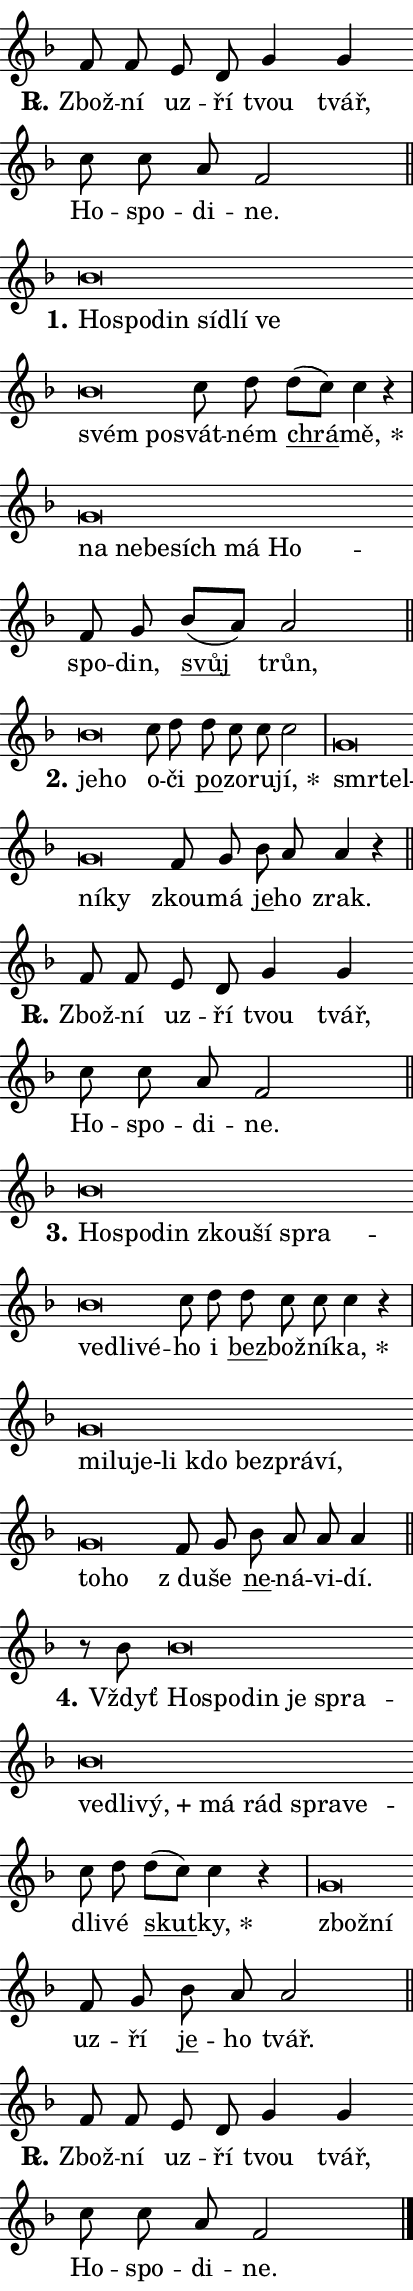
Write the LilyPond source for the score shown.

\version "2.22.1"
\header { tagline = "" }
\paper {
  indent = 0\cm
  top-margin = 0\cm
  right-margin = 0\cm
  bottom-margin = 0\cm
  left-margin = 0\cm
  paper-width = 7\cm
  page-breaking = #ly:one-page-breaking
  system-system-spacing.basic-distance = #11
  score-system-spacing.basic-distance = #11
  ragged-last = ##f
}


%% Author: Thomas Morley
%% https://lists.gnu.org/archive/html/lilypond-user/2020-05/msg00002.html
#(define (line-position grob)
"Returns position of @var[grob} in current system:
   @code{'start}, if at first time-step
   @code{'end}, if at last time-step
   @code{'middle} otherwise
"
  (let* ((col (ly:item-get-column grob))
         (ln (ly:grob-object col 'left-neighbor))
         (rn (ly:grob-object col 'right-neighbor))
         (col-to-check-left (if (ly:grob? ln) ln col))
         (col-to-check-right (if (ly:grob? rn) rn col))
         (break-dir-left
           (and
             (ly:grob-property col-to-check-left 'non-musical #f)
             (ly:item-break-dir col-to-check-left)))
         (break-dir-right
           (and
             (ly:grob-property col-to-check-right 'non-musical #f)
             (ly:item-break-dir col-to-check-right))))
        (cond ((eqv? 1 break-dir-left) 'start)
              ((eqv? -1 break-dir-right) 'end)
              (else 'middle))))

#(define (tranparent-at-line-position vctor)
  (lambda (grob)
  "Relying on @code{line-position} select the relevant enry from @var{vctor}.
Used to determine transparency,"
    (case (line-position grob)
      ((end) (not (vector-ref vctor 0)))
      ((middle) (not (vector-ref vctor 1)))
      ((start) (not (vector-ref vctor 2))))))

noteHeadBreakVisibility =
#(define-music-function (break-visibility)(vector?)
"Makes @code{NoteHead}s transparent relying on @var{break-visibility}"
#{
  \override NoteHead.transparent =
    #(tranparent-at-line-position break-visibility)
#})

#(define delete-ledgers-for-transparent-note-heads
  (lambda (grob)
    "Reads whether a @code{NoteHead} is transparent.
If so this @code{NoteHead} is removed from @code{'note-heads} from
@var{grob}, which is supposed to be @code{LedgerLineSpanner}.
As a result ledgers are not printed for this @code{NoteHead}"
    (let* ((nhds-array (ly:grob-object grob 'note-heads))
           (nhds-list
             (if (ly:grob-array? nhds-array)
                 (ly:grob-array->list nhds-array)
                 '()))
           ;; Relies on the transparent-property being done before
           ;; Staff.LedgerLineSpanner.after-line-breaking is executed.
           ;; This is fragile ...
           (to-keep
             (remove
               (lambda (nhd)
                 (ly:grob-property nhd 'transparent #f))
               nhds-list)))
      ;; TODO find a better method to iterate over grob-arrays, similiar
      ;; to filter/remove etc for lists
      ;; For now rebuilt from scratch
      (set! (ly:grob-object grob 'note-heads)  '())
      (for-each
        (lambda (nhd)
          (ly:pointer-group-interface::add-grob grob 'note-heads nhd))
        to-keep))))

hideNotes = {
  \noteHeadBreakVisibility #begin-of-line-visible
}
unHideNotes = {
  \noteHeadBreakVisibility #all-visible
}

% work-around for resetting accidentals
% https://lilypond.org/doc/v2.23/Documentation/notation/displaying-rhythms#unmetered-music
cadenzaMeasure = {
  \cadenzaOff
  \partial 1024 s1024
  \cadenzaOn
}

#(define-markup-command (accent layout props text) (markup?)
  "Underline accented syllable"
  (interpret-markup layout props
    #{\markup \override #'(offset . 4.3) \underline { #text }#}))

responsum = \markup \concat {
  "R" \hspace #-1.05 \path #0.1 #'((moveto 0 0.07) (lineto 0.9 0.8)) \hspace #0.05 "."
}

\layout {
    \context {
        \Staff
        \remove "Time_signature_engraver"
        \override LedgerLineSpanner.after-line-breaking = #delete-ledgers-for-transparent-note-heads
    }
    \context {
        \Voice {
            \override NoteHead.output-attributes = #'((class . "notehead"))
            \override Hairpin.height = #0.55
        }
    }
    \context {
        \Lyrics {
            \override StanzaNumber.output-attributes = #'((class . "stanzanumber"))
            \override LyricSpace.minimum-distance = #0.9
            \override LyricText.font-name = #"TeX Gyre Schola"
            \override LyricText.font-size = 1
            \override StanzaNumber.font-name = #"TeX Gyre Schola Bold"
            \override StanzaNumber.font-size = 1
        }
    }
}

% magnetic-lyrics.ily
%
%   written by
%     Jean Abou Samra <jean@abou-samra.fr>
%     Werner Lemberg <wl@gnu.org>
%
%   adapted by
%     Jiri Hon <jiri.hon@gmail.com>
%
% Version 2022-Apr-15

% https://www.mail-archive.com/lilypond-user@gnu.org/msg149350.html

#(define (Left_hyphen_pointer_engraver context)
   "Collect syllable-hyphen-syllable occurrences in lyrics and store
them in properties.  This engraver only looks to the left.  For
example, if the lyrics input is @code{foo -- bar}, it does the
following.

@itemize @bullet
@item
Set the @code{text} property of the @code{LyricHyphen} grob between
@q{foo} and @q{bar} to @code{foo}.

@item
Set the @code{left-hyphen} property of the @code{LyricText} grob with
text @q{foo} to the @code{LyricHyphen} grob between @q{foo} and
@q{bar}.
@end itemize

Use this auxiliary engraver in combination with the
@code{lyric-@/text::@/apply-@/magnetic-@/offset!} hook."
   (let ((hyphen #f)
         (text #f))
     (make-engraver
      (acknowledgers
       ((lyric-syllable-interface engraver grob source-engraver)
        (set! text grob)))
      (end-acknowledgers
       ((lyric-hyphen-interface engraver grob source-engraver)
        ;(when (not (grob::has-interface grob 'lyric-space-interface))
          (set! hyphen grob)));)
      ((stop-translation-timestep engraver)
       (when (and text hyphen)
         (ly:grob-set-object! text 'left-hyphen hyphen))
       (set! text #f)
       (set! hyphen #f)))))

#(define (lyric-text::apply-magnetic-offset! grob)
   "If the space between two syllables is less than the value in
property @code{LyricText@/.details@/.squash-threshold}, move the right
syllable to the left so that it gets concatenated with the left
syllable.

Use this function as a hook for
@code{LyricText@/.after-@/line-@/breaking} if the
@code{Left_@/hyphen_@/pointer_@/engraver} is active."
   (let ((hyphen (ly:grob-object grob 'left-hyphen #f)))
     (when hyphen
       (let ((left-text (ly:spanner-bound hyphen LEFT)))
         (when (grob::has-interface left-text 'lyric-syllable-interface)
           (let* ((common (ly:grob-common-refpoint grob left-text X))
                  (this-x-ext (ly:grob-extent grob common X))
                  (left-x-ext
                   (begin
                     ;; Trigger magnetism for left-text.
                     (ly:grob-property left-text 'after-line-breaking)
                     (ly:grob-extent left-text common X)))
                  ;; `delta` is the gap width between two syllables.
                  (delta (- (interval-start this-x-ext)
                            (interval-end left-x-ext)))
                  (details (ly:grob-property grob 'details))
                  (threshold (assoc-get 'squash-threshold details 0.2)))
             (when (< delta threshold)
               (let* (;; We have to manipulate the input text so that
                      ;; ligatures crossing syllable boundaries are not
                      ;; disabled.  For languages based on the Latin
                      ;; script this is essentially a beautification.
                      ;; However, for non-Western scripts it can be a
                      ;; necessity.
                      (lt (ly:grob-property left-text 'text))
                      (rt (ly:grob-property grob 'text))
                      (is-space (grob::has-interface hyphen 'lyric-space-interface))
                      (space (if is-space " " ""))
                      (space-markup (grob-interpret-markup grob " "))
                      (space-size (interval-length (ly:stencil-extent space-markup X)))
                      (extra-delta (if is-space space-size 0))
                      ;; Append new syllable.
                      (ltrt-space (if (and (string? lt) (string? rt))
                                (string-append lt space rt)
                                (make-concat-markup (list lt space rt))))
                      ;; Right-align `ltrt` to the right side.
                      (ltrt-space-markup (grob-interpret-markup
                               grob
                               (make-translate-markup
                                (cons (interval-length this-x-ext) 0)
                                (make-right-align-markup ltrt-space)))))
                 (begin
                   ;; Don't print `left-text`.
                   (ly:grob-set-property! left-text 'stencil #f)
                   ;; Set text and stencil (which holds all collected
                   ;; syllables so far) and shift it to the left.
                   (ly:grob-set-property! grob 'text ltrt-space)
                   (ly:grob-set-property! grob 'stencil ltrt-space-markup)
                   (ly:grob-translate-axis! grob (- (- delta extra-delta)) X))))))))))


#(define (lyric-hyphen::displace-bounds-first grob)
   ;; Make very sure this callback isn't triggered too early.
   (let ((left (ly:spanner-bound grob LEFT))
         (right (ly:spanner-bound grob RIGHT)))
     (ly:grob-property left 'after-line-breaking)
     (ly:grob-property right 'after-line-breaking)
     (ly:lyric-hyphen::print grob)))

squashThreshold = #0.4

\layout {
  \context {
    \Lyrics
    \consists #Left_hyphen_pointer_engraver
    \override LyricText.after-line-breaking =
      #lyric-text::apply-magnetic-offset!
    \override LyricHyphen.stencil = #lyric-hyphen::displace-bounds-first
    \override LyricText.details.squash-threshold = \squashThreshold
    \override LyricHyphen.minimum-distance = 0
    \override LyricHyphen.minimum-length = \squashThreshold
  }
}

squash = \override LyricText.details.squash-threshold = 9999
unSquash = \override LyricText.details.squash-threshold = \squashThreshold

left = \override LyricText.self-alignment-X = #LEFT
unLeft = \revert LyricText.self-alignment-X

starOffset = #(lambda (grob) 
                (let ((x_offset (ly:self-alignment-interface::aligned-on-x-parent grob)))
                  (if (= x_offset 0) 0 (+ x_offset 1.2))))

star = #(define-music-function (syllable)(string?)
"Append star separator at the end of a syllable"
#{
  \once \override LyricText.X-offset = #starOffset
  \lyricmode { \markup {
    #syllable
    \override #'((font-name . "TeX Gyre Schola Bold")) \hspace #0.2 \lower #0.65 \larger "*"
  } }
#})

starAccent = #(define-music-function (syllable)(string?)
"Append star separator at the end of a syllable and make accent"
#{
  \once \override LyricText.X-offset = #starOffset
  \lyricmode { \markup {
    \accent #syllable
    \override #'((font-name . "TeX Gyre Schola Bold")) \hspace #0.2 \lower #0.65 \larger "*"
  } }
#})

breath = #(define-music-function (syllable)(string?)
"Append breathing indicator at the end of a syllable"
#{
  \lyricmode { \markup { #syllable "+" } }
#})

optionalBreath = #(define-music-function (syllable)(string?)
"Append optional breathing indicator at the end of a syllable"
#{
  \lyricmode { \markup { #syllable "(+)" } }
#})


\score {
    <<
        \new Voice = "melody" { \cadenzaOn \key f \major \relative { f'8 f e d g4 g \bar "" c8 c a f2 \cadenzaMeasure \bar "||" \break }
\relative { bes'\breve*1/16 \hideNotes \breve*1/16 \bar "" \breve*1/16 \bar "" \breve*1/16 \bar "" \breve*1/16 \bar "" \breve*1/16 \bar "" \breve*1/16 \breve*1/16 \bar "" \unHideNotes c8 d \bar "" d[( c)] c4 r \cadenzaMeasure \bar "|" g\breve*1/16 \hideNotes \breve*1/16 \bar "" \breve*1/16 \bar "" \breve*1/16 \bar "" \breve*1/16 \breve*1/16 \bar "" \unHideNotes f8 g \bar "" bes[( a)] a2 \cadenzaMeasure \bar "||" \break }
\relative { bes'\breve*1/16 \hideNotes \breve*1/16 \bar "" \unHideNotes c8 d \bar "" d c c c2 \cadenzaMeasure \bar "|" g\breve*1/16 \hideNotes \breve*1/16 \bar "" \breve*1/16 \breve*1/16 \bar "" \unHideNotes f8 g \bar "" bes a a4 r \cadenzaMeasure \bar "||" \break }
\relative { f'8 f e d g4 g \bar "" c8 c a f2 \cadenzaMeasure \bar "||" \break }
\relative { bes'\breve*1/16 \hideNotes \breve*1/16 \bar "" \breve*1/16 \bar "" \breve*1/16 \bar "" \breve*1/16 \bar "" \breve*1/16 \bar "" \breve*1/16 \bar "" \breve*1/16 \breve*1/16 \bar "" \unHideNotes c8 d \bar "" d c c c4 r \cadenzaMeasure \bar "|" g\breve*1/16 \hideNotes \breve*1/16 \bar "" \breve*1/16 \bar "" \breve*1/16 \bar "" \breve*1/16 \bar "" \breve*1/16 \bar "" \breve*1/16 \bar "" \breve*1/16 \breve*1/16 \bar "" \unHideNotes f8 g \bar "" bes a a a4 \cadenzaMeasure \bar "||" \break }
\relative { r8 bes'8 bes\breve*1/16 \hideNotes \breve*1/16 \bar "" \breve*1/16 \bar "" \breve*1/16 \bar "" \breve*1/16 \bar "" \breve*1/16 \bar "" \breve*1/16 \bar "" \breve*1/16 \bar "" \breve*1/16 \bar "" \breve*1/16 \bar "" \breve*1/16 \breve*1/16 \bar "" \unHideNotes c8 d \bar "" d[( c)] c4 r \cadenzaMeasure \bar "|" g\breve*1/16 \hideNotes \breve*1/16 \bar "" \unHideNotes f8 g \bar "" bes a a2 \cadenzaMeasure \bar "||" \break }
\relative { f'8 f e d g4 g \bar "" c8 c a f2 \cadenzaMeasure \bar "||" \break } \bar "|." }
        \new Lyrics \lyricsto "melody" { \lyricmode { \set stanza = \responsum
Zbož -- ní uz -- ří tvou tvář, Ho -- spo -- di -- ne.
\set stanza = "1."
\left Ho -- \squash spo -- din sí -- dlí ve svém po -- \unLeft \unSquash svát -- ném \markup \accent chrá -- \star mě, \left na \squash ne -- be -- sích má Ho -- \unLeft \unSquash spo -- din, \markup \accent svůj trůn,
\set stanza = "2."
\left je -- \squash ho \unLeft \unSquash o -- či \markup \accent po -- zo -- ru -- \star jí, \left smr -- \squash tel -- ní -- ky \unLeft \unSquash zkou -- má \markup \accent je -- ho zrak.
\set stanza = \responsum
Zbož -- ní uz -- ří tvou tvář, Ho -- spo -- di -- ne.
\set stanza = "3."
\left Ho -- \squash spo -- din zkou -- ší spra -- ve -- dli -- vé -- \unLeft \unSquash ho i \markup \accent bez -- bož -- ní -- \star ka, \left mi -- \squash lu -- je-li kdo bez -- prá -- ví, to -- ho \unLeft \unSquash "z du" -- še \markup \accent ne -- ná -- vi -- dí.
\set stanza = "4."
Vždyť \left Ho -- \squash spo -- din je spra -- ve -- dli -- \breath "vý," má rád spra -- ve -- \unLeft \unSquash dli -- vé \markup \accent skut -- \star ky, \left zbož -- \squash ní \unLeft \unSquash uz -- ří \markup \accent je -- ho tvář.
\set stanza = \responsum
Zbož -- ní uz -- ří tvou tvář, Ho -- spo -- di -- ne. } }
    >>
    \layout {}
}
